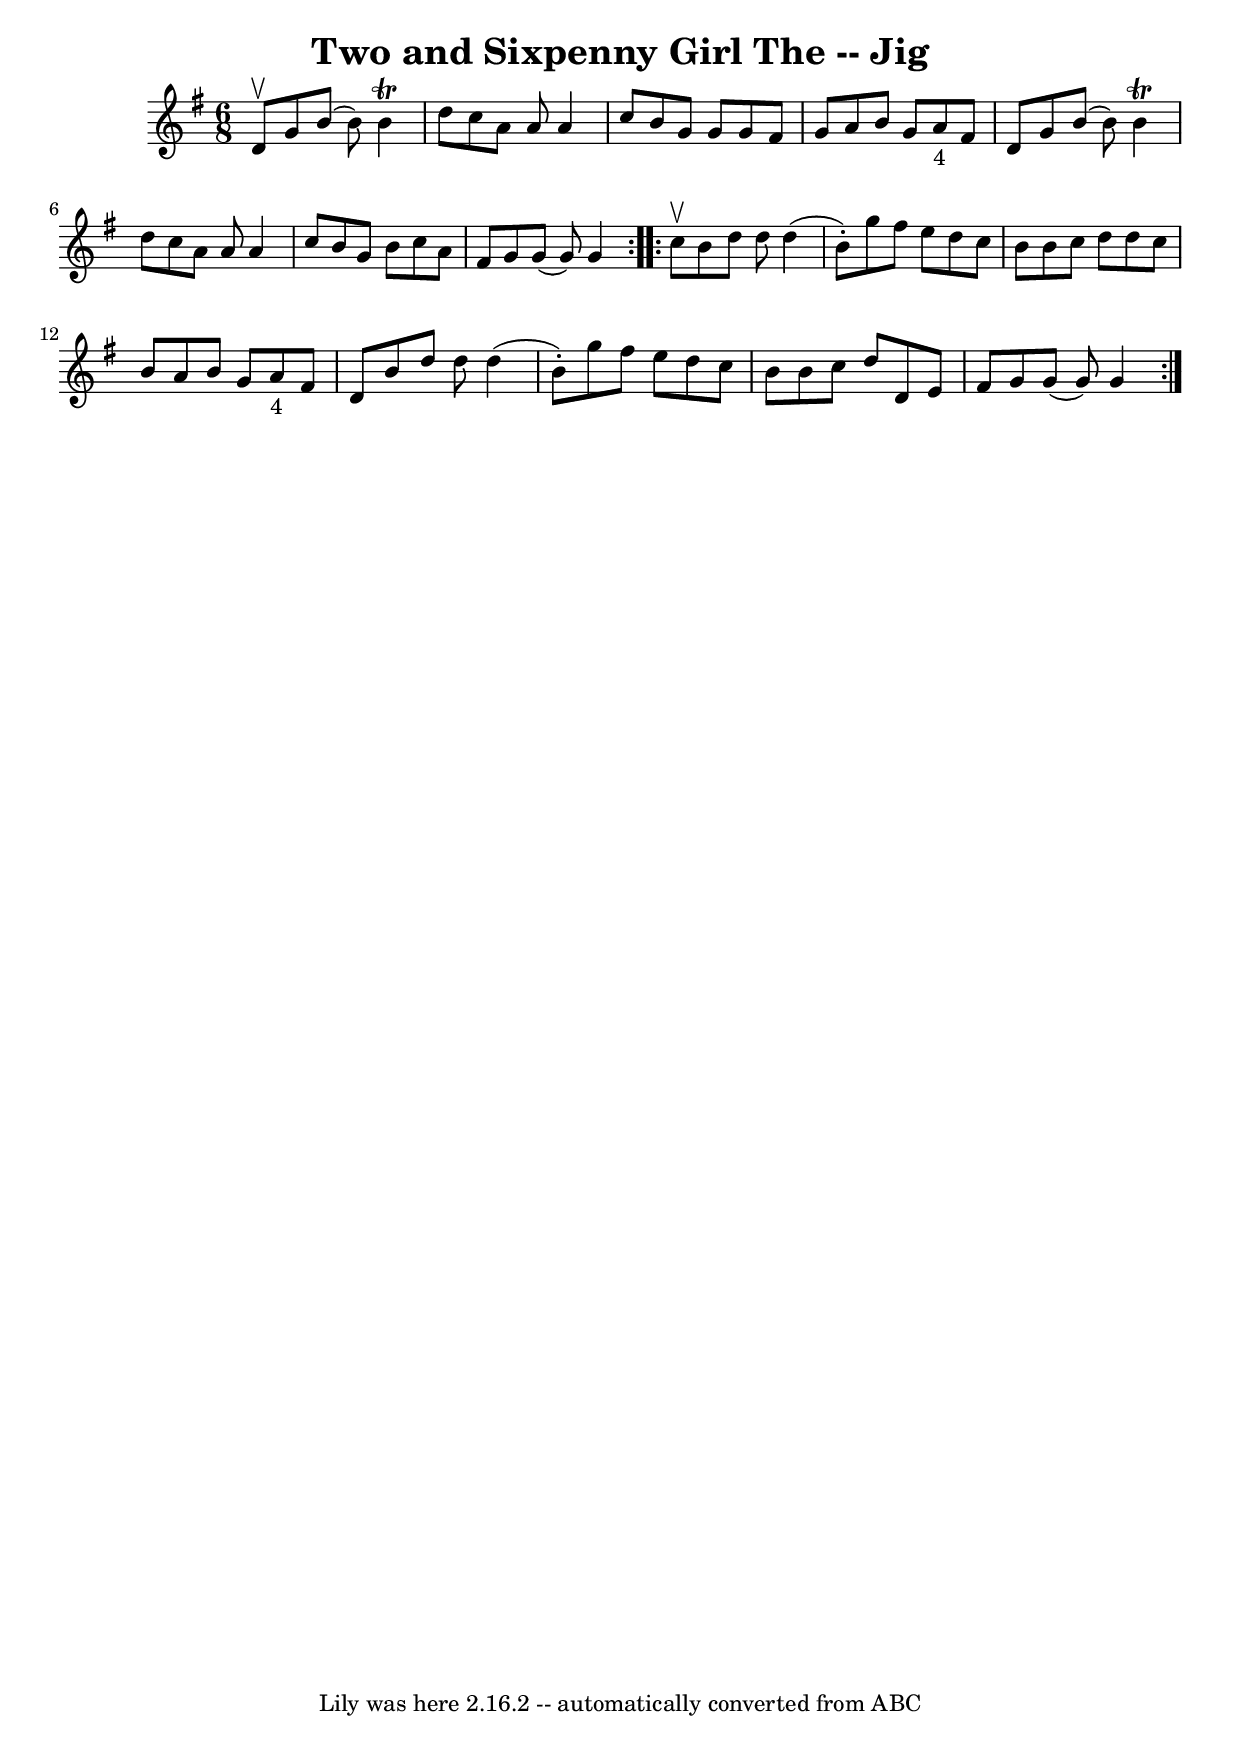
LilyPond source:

\version "2.16.2"
\include "Mammoth.ily"
\header {
	%% book = "Ryan's Mammoth Collection"
	crossRefNumber = "1"
	footnotes = ""
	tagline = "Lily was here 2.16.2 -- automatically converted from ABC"
	title = "Two and Sixpenny Girl The -- Jig"
}
voicedefault =  {


\repeat volta 2 {
\time 6/8 
\key g \major d'8^\upbow |
 g'8 b'8 (b'8) b'4 
^\trill d''8  |
 c''8 a'8 a'8 a'4 c''8  |
 b'8    
g'8 g'8 g'8 fis'8 g'8  |
 a'8 b'8 g'8 a'8_"4"   
fis'8 d'8  |
 g'8 b'8 (b'8) b'4^\trill d''8  
|
 c''8 a'8 a'8 a'4 c''8  |
 b'8 g'8 b'8    
c''8 a'8 fis'8  |
 g'8 g'8 (g'8) g'4  
} \repeat volta 2 { c''8^\upbow |
 b'8 d''8 d''8 d''4 (
b'8 -.) |
 g''8 fis''8 e''8 d''8 c''8 b'8  |
   
b'8 c''8 d''8 d''8 c''8 b'8  |
 a'8 b'8 g'8      
a'8_"4" fis'8 d'8  |
 b'8 d''8 d''8 d''4 (b'8 -.) 
|
 g''8 fis''8 e''8 d''8 c''8 b'8  |
 b'8    
c''8 d''8 d'8 e'8 fis'8  |
 g'8 g'8 (g'8) g'4  } 
  
}

\score{
    <<

	\context Staff="default"
	{
	    \voicedefault 
	}

    >>
	\layout {
	}
	\midi {}
}
